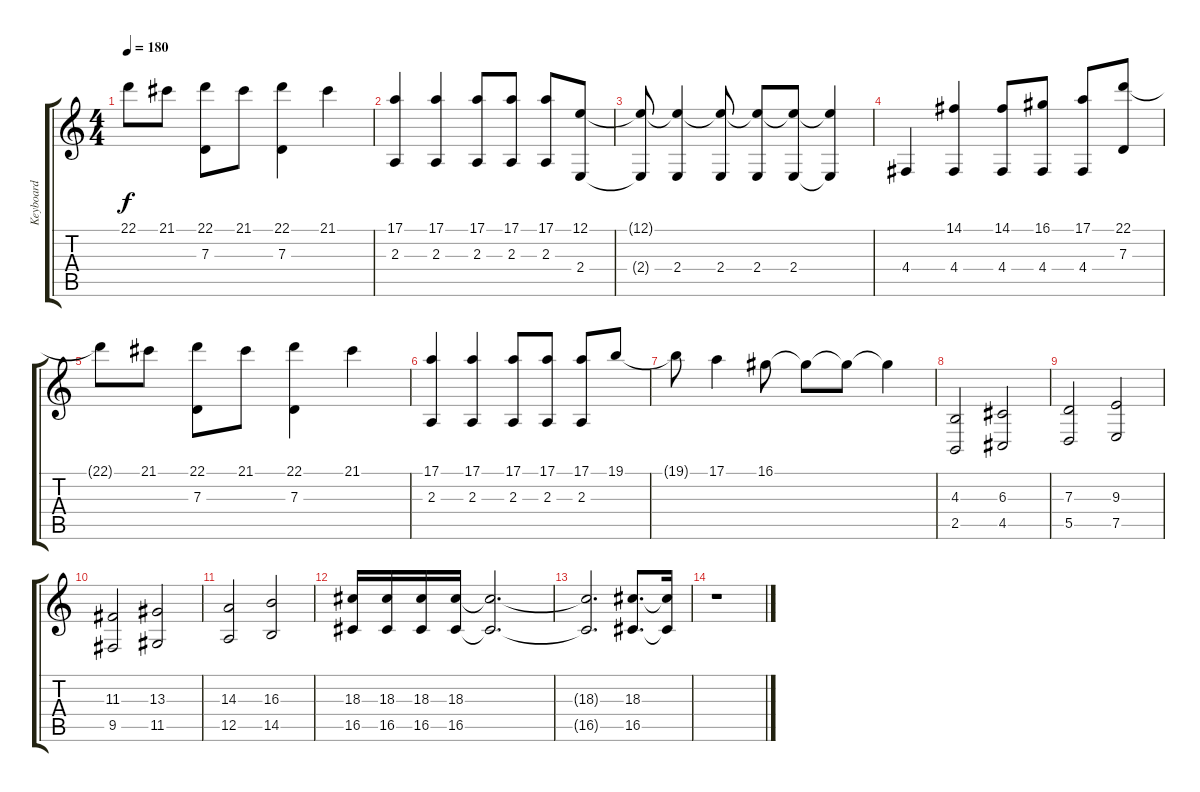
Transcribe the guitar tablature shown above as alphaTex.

\track ("Keyboard" "Keyboard") {instrument electricgrandpiano}
\staff {score tabs}
\tuning (E4 B3 G3 D3 A2 E2) {hide}
\ts (4 4)
\tempo 180
\clef g2
\ks c
22.1{t}.8{dy f} 21.1.8 (22.1 7.3).8 21.1.8 (22.1 7.3).4 21.1.4 |
(17.1 2.3).4 (17.1 2.3).4 (17.1 2.3).8 (17.1 2.3).8 (17.1 2.3).8 (12.1 2.4).8 |
(12.1{t} 2.4{t}).8 (12.1{t} 2.4).4 (12.1{t} 2.4).8 (12.1{t} 2.4).8 (12.1{t} 2.4).8 (12.1{t} 2.4{t}).4 |
4.4.4 (14.1 4.4).4 (14.1 4.4).8 (16.1 4.4).8 (17.1 4.4).8 (22.1 7.3).8 |
22.1{t}.8 21.1.8 (22.1 7.3).8 21.1.8 (22.1 7.3).4 21.1.4 |
(17.1 2.3).4 (17.1 2.3).4 (17.1 2.3).8 (17.1 2.3).8 (17.1 2.3).8 19.1.8 |
19.1{t}.8 17.1.4 16.1.8 16.1{t}.8 16.1{t}.8 16.1{t}.4 |
(4.3 2.5).2 (6.3 4.5).2 |
(7.3 5.5).2 (9.3 7.5).2 |
(11.3 9.5).2 (13.3 11.5).2 |
(14.3 12.5).2 (16.3 14.5).2 |
(18.3 16.5).16 (18.3 16.5).16 (18.3 16.5).16 (18.3 16.5).16 (18.3{t} 16.5{t}).2{d} |
(18.3{t} 16.5{t}).2{d} (18.3 16.5).8{d} (18.3{t} 16.5{t}).16 |
r.1
